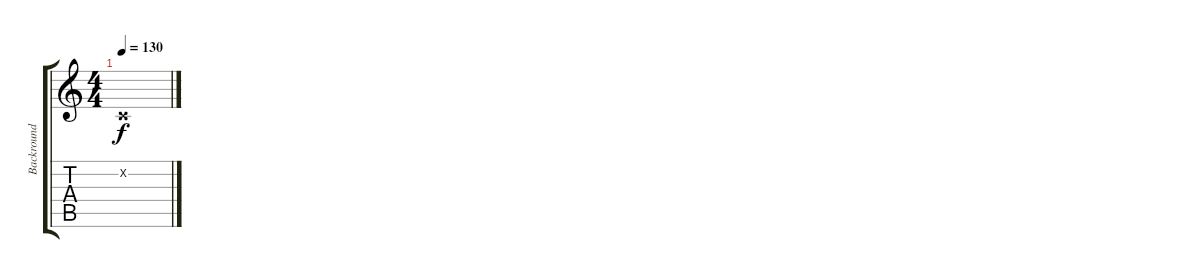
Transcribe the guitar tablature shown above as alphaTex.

\track ("Backround Vocals" "Backround ") {instrument oboe}
\staff {score tabs}
\tuning (E4 B3 G3 D3 A2 E2) {hide}
\ts (4 4)
\tempo 130
\clef g2
\ks c
1.2{x}.1{dy f}
